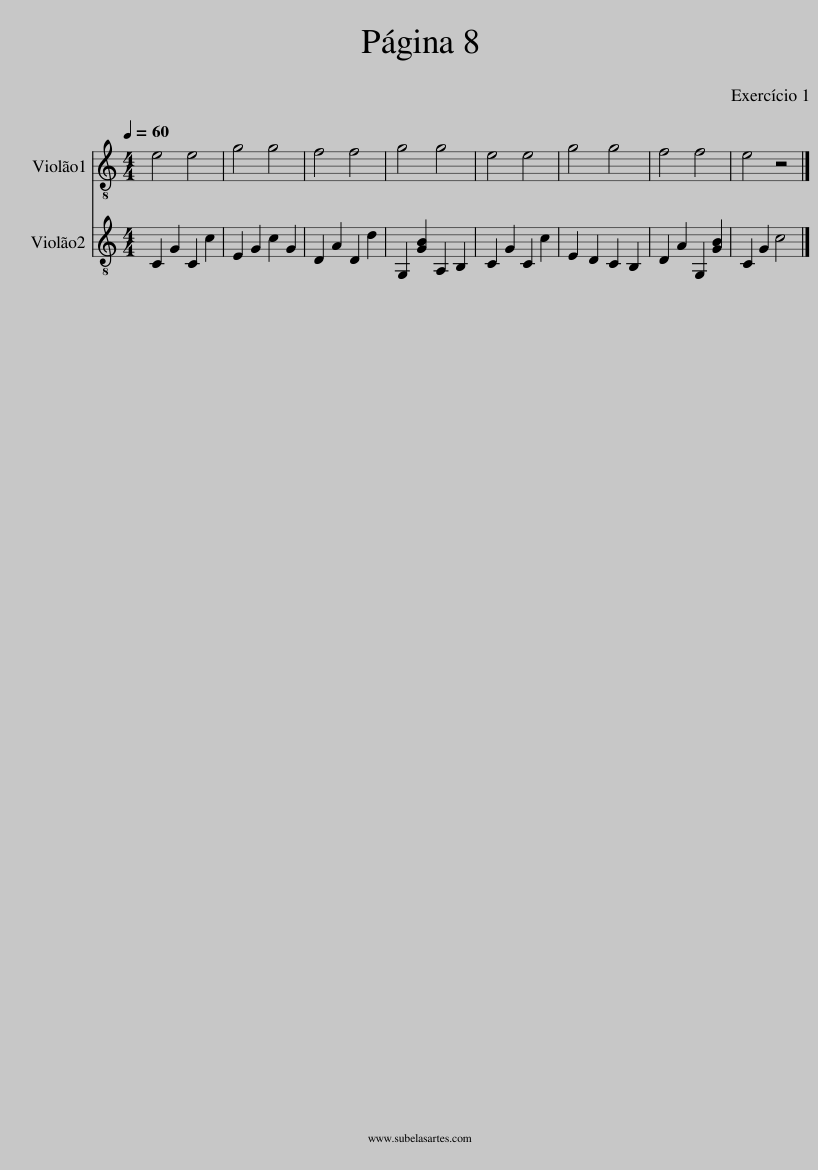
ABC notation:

X:1
%%score 1 2
L:1/8
Q:1/4=60
M:4/4
I:linebreak $
K:C
V:1 treble-8
V:2 treble-8
V:1
 e4 e4 | g4 g4 | f4 f4 | g4 g4 | e4 e4 | %5
 g4 g4 | f4 f4 | e4 z4 |] %8
V:2
 C2 G2 C2 c2 | E2 G2 c2 G2 | D2 A2 D2 d2 | G,2 [GB]2 A,2 B,2 | C2 G2 C2 c2 | %5
 E2 D2 C2 B,2 | D2 A2 G,2 [GB]2 | C2 G2 c4 |] %8
